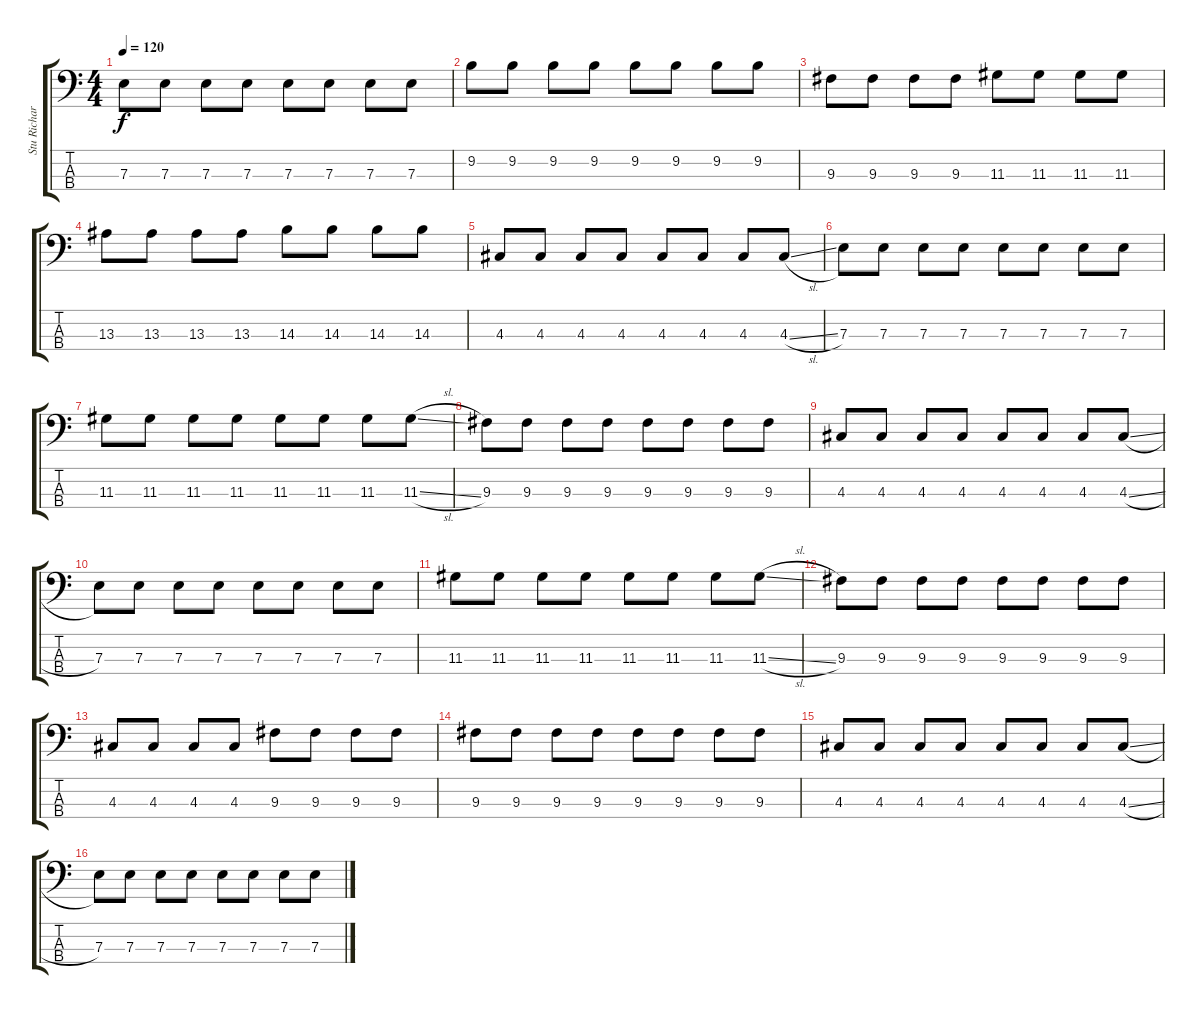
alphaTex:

\track ("Stu Richardson" "Stu Richar") {instrument electricbassfinger}
\staff {score tabs}
\tuning (G2 D2 A1 E1) {hide}
\ts (4 4)
\tempo 120
\clef f4
\ks c
7.3.8{dy f} 7.3.8 7.3.8 7.3.8 7.3.8 7.3.8 7.3.8 7.3.8 |
9.2.8 9.2.8 9.2.8 9.2.8 9.2.8 9.2.8 9.2.8 9.2.8 |
9.3.8 9.3.8 9.3.8 9.3.8 11.3.8 11.3.8 11.3.8 11.3.8 |
13.3.8 13.3.8 13.3.8 13.3.8 14.3.8 14.3.8 14.3.8 14.3.8 |
4.3.8 4.3.8 4.3.8 4.3.8 4.3.8 4.3.8 4.3.8 4.3{sl}.8 |
7.3.8 7.3.8 7.3.8 7.3.8 7.3.8 7.3.8 7.3.8 7.3.8 |
11.3.8 11.3.8 11.3.8 11.3.8 11.3.8 11.3.8 11.3.8 11.3{sl}.8 |
9.3.8 9.3.8 9.3.8 9.3.8 9.3.8 9.3.8 9.3.8 9.3.8 |
4.3.8 4.3.8 4.3.8 4.3.8 4.3.8 4.3.8 4.3.8 4.3{sl}.8 |
7.3.8 7.3.8 7.3.8 7.3.8 7.3.8 7.3.8 7.3.8 7.3.8 |
11.3.8 11.3.8 11.3.8 11.3.8 11.3.8 11.3.8 11.3.8 11.3{sl}.8 |
9.3.8 9.3.8 9.3.8 9.3.8 9.3.8 9.3.8 9.3.8 9.3.8 |
4.3.8 4.3.8 4.3.8 4.3.8 9.3.8 9.3.8 9.3.8 9.3.8 |
9.3.8 9.3.8 9.3.8 9.3.8 9.3.8 9.3.8 9.3.8 9.3.8 |
4.3.8 4.3.8 4.3.8 4.3.8 4.3.8 4.3.8 4.3.8 4.3{sl}.8 |
7.3.8 7.3.8 7.3.8 7.3.8 7.3.8 7.3.8 7.3.8 7.3.8
